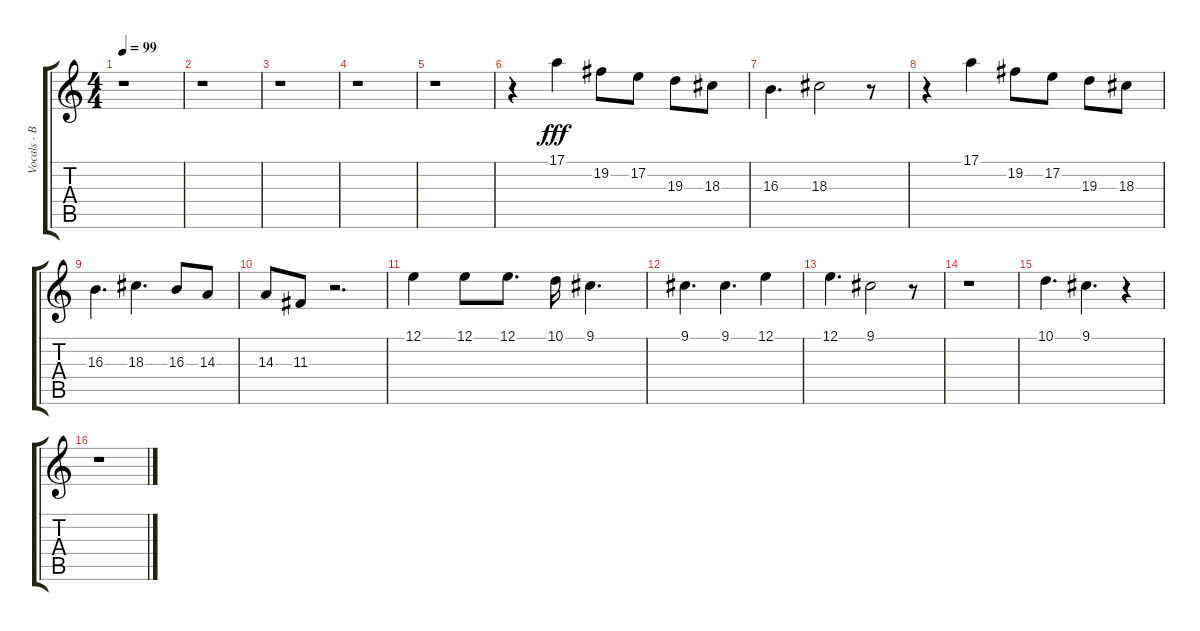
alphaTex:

\track ("Vocals - Brian" "Vocals - B") {instrument englishhorn}
\staff {score tabs}
\tuning (E4 B3 G3 D3 A2 E2) {hide}
\ts (4 4)
\tempo 99
\clef g2
\ks c
r.1{dy fff} |
r.1 |
r.1 |
r.1 |
r.1 |
r.4 17.1.4{volume 12} 19.2.8 17.2.8 19.3.8 18.3.8 |
16.3.4{d} 18.3.2 r.8 |
r.4 17.1.4 19.2.8 17.2.8 19.3.8 18.3.8 |
16.3.4{d} 18.3.4{d} 16.3.8 14.3.8 |
14.3.8 11.3.8 r.2{d} |
12.1.4{volume 16} 12.1.8 12.1.8{d} 10.1.16 9.1.4{d} |
9.1.4{d volume 12} 9.1.4{d} 12.1.4 |
12.1.4{d} 9.1.2 r.8 |
r.1 |
10.1.4{d} 9.1.4{d} r.4 |
r.1
